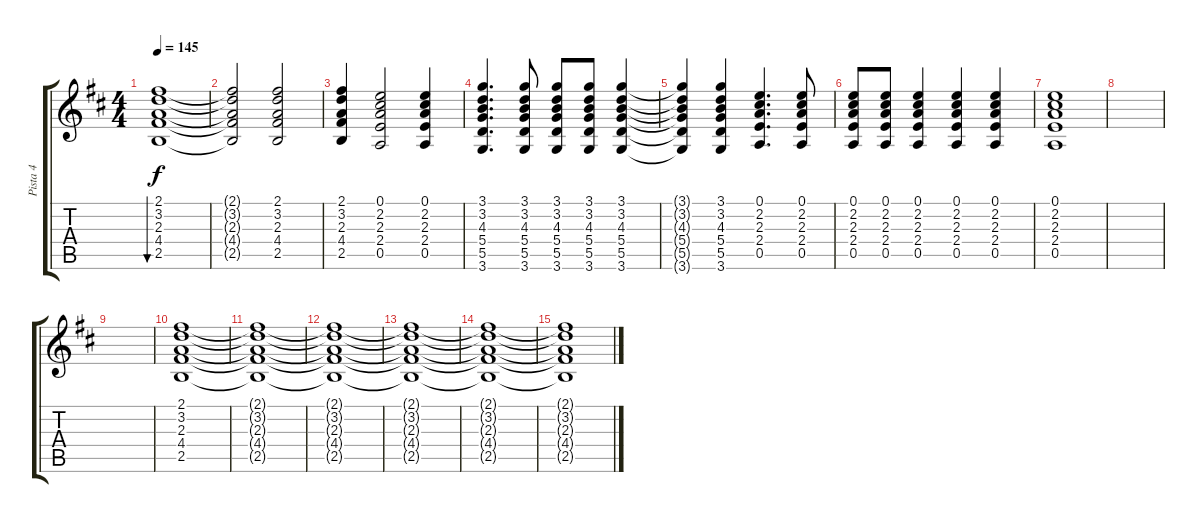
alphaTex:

\track ("Pista 4" "Pista 4") {instrument electricguitarjazz}
\staff {score tabs}
\tuning (E4 B3 G3 D3 A2 E2) {hide}
\ts (4 4)
\tempo 145
\clef g2
\ks d
(2.1 3.2 2.3 4.4 2.5).1{bu 240 dy f} |
(2.1{t} 3.2{t} 2.3{t} 4.4{t} 2.5{t}).2 (2.1 3.2 2.3 4.4 2.5).2 |
(2.1 3.2 2.3 4.4 2.5).4 (0.1 2.2 2.3 2.4 0.5).2 (0.1 2.2 2.3 2.4 0.5).4 |
(3.1 3.2 4.3 5.4 5.5 3.6).4{d volume 7} (3.1 3.2 4.3 5.4 5.5 3.6).8 (3.1 3.2 4.3 5.4 5.5 3.6).8 (3.1 3.2 4.3 5.4 5.5 3.6).8 (3.1 3.2 4.3 5.4 5.5 3.6).4 |
(3.1{t} 3.2{t} 4.3{t} 5.4{t} 5.5{t} 3.6{t}).4 (3.1 3.2 4.3 5.4 5.5 3.6).4 (0.1 2.2 2.3 2.4 0.5).4{d} (0.1 2.2 2.3 2.4 0.5).8 |
(0.1 2.2 2.3 2.4 0.5).8 (0.1 2.2 2.3 2.4 0.5).8 (0.1 2.2 2.3 2.4 0.5).4 (0.1 2.2 2.3 2.4 0.5).4 (0.1 2.2 2.3 2.4 0.5).4 |
(0.1 2.2 2.3 2.4 0.5).1 |
|
|
(2.1 3.2 2.3 4.4 2.5).1 |
(2.1{t} 3.2{t} 2.3{t} 4.4{t} 2.5{t}).1 |
(2.1{t} 3.2{t} 2.3{t} 4.4{t} 2.5{t}).1 |
(2.1{t} 3.2{t} 2.3{t} 4.4{t} 2.5{t}).1 |
(2.1{t} 3.2{t} 2.3{t} 4.4{t} 2.5{t}).1 |
(2.1{t} 3.2{t} 2.3{t} 4.4{t} 2.5{t}).1
